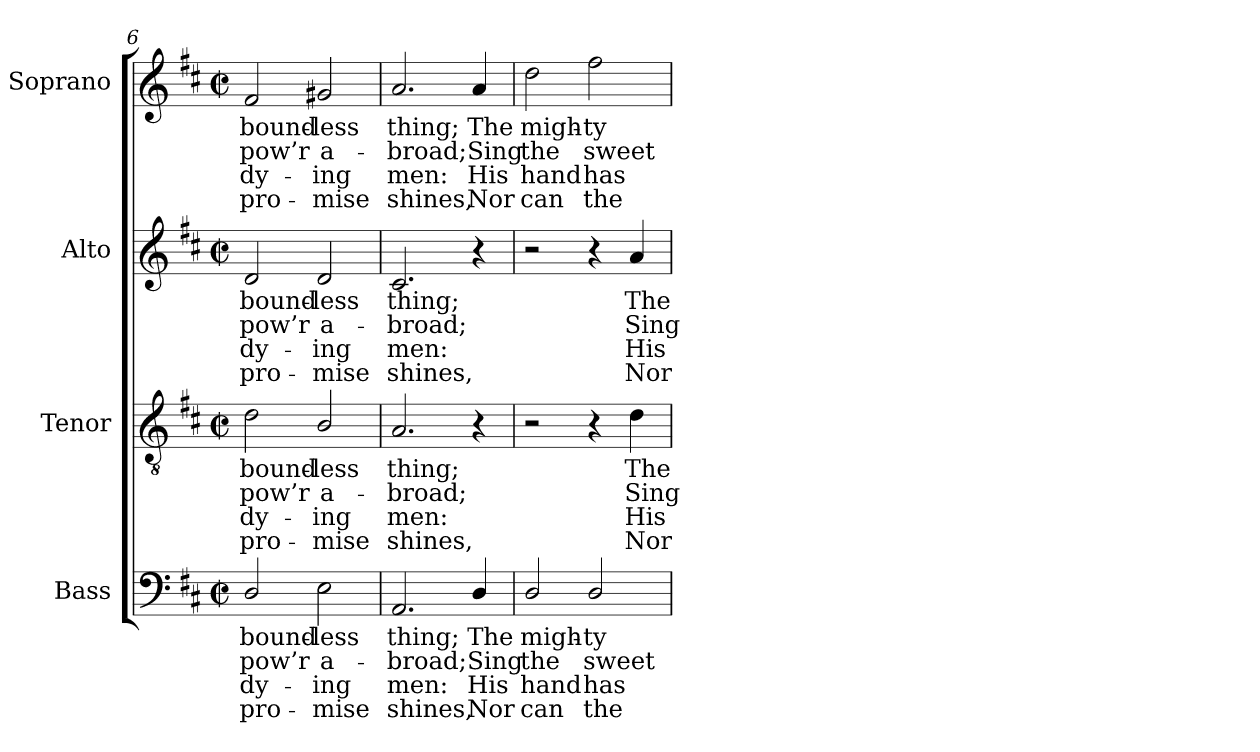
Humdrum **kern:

**kern	**text	**text	**text	**text	**kern	**text	**text	**text	**text	**kern	**text	**text	**text	**text	**kern	**text	**text	**text	**text
*part4	*part4	*part4	*part4	*part4	*part3	*part3	*part3	*part3	*part3	*part2	*part2	*part2	*part2	*part2	*part1	*part1	*part1	*part1	*part1
*staff4	*staff4	*staff4	*staff4	*staff4	*staff3	*staff3	*staff3	*staff3	*staff3	*staff2	*staff2	*staff2	*staff2	*staff2	*staff1	*staff1	*staff1	*staff1	*staff1
*I"Bass	*	*	*	*	*I"Tenor	*	*	*	*	*I"Alto	*	*	*	*	*I"Soprano	*	*	*	*
*I'B.	*	*	*	*	*I'T.	*	*	*	*	*I'A.	*	*	*	*	*I'S.	*	*	*	*
*clefF4	*	*	*	*	*clefGv2	*	*	*	*	*clefG2	*	*	*	*	*clefG2	*	*	*	*
*	*	*	*	*	*ITrd7c12	*	*	*	*	*	*	*	*	*	*	*	*	*	*
*k[f#c#]	*	*	*	*	*k[f#c#]	*	*	*	*	*k[f#c#]	*	*	*	*	*k[f#c#]	*	*	*	*
*D:	*	*	*	*	*D:	*	*	*	*	*D:	*	*	*	*	*D:	*	*	*	*
*M2/2	*	*	*	*	*M2/2	*	*	*	*	*M2/2	*	*	*	*	*M2/2	*	*	*	*
*met(c|)	*	*	*	*	*met(c|)	*	*	*	*	*met(c|)	*	*	*	*	*met(c|)	*	*	*	*
=6	=6	=6	=6	=6	=6	=6	=6	=6	=6	=6	=6	=6	=6	=6	=6	=6	=6	=6	=6
!	!LO:LY:b:color=#000000	!LO:LY:b:color=#000000	!LO:LY:b:color=#000000	!LO:LY:b:color=#000000	!	!	!	!	!	!	!	!	!	!	!	!	!	!	!
!	!	!	!	!	!	!LO:LY:b:color=#000000	!LO:LY:b:color=#000000	!LO:LY:b:color=#000000	!LO:LY:b:color=#000000	!	!	!	!	!	!	!	!	!	!
!	!	!	!	!	!	!	!	!	!	!	!LO:LY:b:color=#000000	!LO:LY:b:color=#000000	!LO:LY:b:color=#000000	!LO:LY:b:color=#000000	!	!	!	!	!
!	!	!	!	!	!	!	!	!	!	!	!	!	!	!	!	!LO:LY:b:color=#000000	!LO:LY:b:color=#000000	!LO:LY:b:color=#000000	!LO:LY:b:color=#000000
2Di/	bound-	pow’r	dy-	-pro-	2Di\	bound-	pow’r	dy-	-pro-	2di/	bound-	pow’r	dy-	-pro-	2f#i/	bound-	pow’r	dy-	-pro-
!	!LO:LY:b:color=#000000	!LO:LY:b:color=#000000	!LO:LY:b:color=#000000	!LO:LY:b:color=#000000	!	!	!	!	!	!	!	!	!	!	!	!	!	!	!
!	!	!	!	!	!	!LO:LY:b:color=#000000	!LO:LY:b:color=#000000	!LO:LY:b:color=#000000	!LO:LY:b:color=#000000	!	!	!	!	!	!	!	!	!	!
!	!	!	!	!	!	!	!	!	!	!	!LO:LY:b:color=#000000	!LO:LY:b:color=#000000	!LO:LY:b:color=#000000	!LO:LY:b:color=#000000	!	!	!	!	!
!	!	!	!	!	!	!	!	!	!	!	!	!	!	!	!	!LO:LY:b:color=#000000	!LO:LY:b:color=#000000	!LO:LY:b:color=#000000	!LO:LY:b:color=#000000
2Ei\	-less	a-	-ing	mise	2BBi/	-less	a-	-ing	mise	2di/	-less	a-	-ing	mise	2g#Xi/	-less	a-	-ing	mise
=7	=7	=7	=7	=7	=7	=7	=7	=7	=7	=7	=7	=7	=7	=7	=7	=7	=7	=7	=7
!	!LO:LY:b:color=#000000	!LO:LY:b:color=#000000	!LO:LY:b:color=#000000	!LO:LY:b:color=#000000	!	!	!	!	!	!	!	!	!	!	!	!	!	!	!
!	!	!	!	!	!	!LO:LY:b:color=#000000	!LO:LY:b:color=#000000	!LO:LY:b:color=#000000	!LO:LY:b:color=#000000	!	!	!	!	!	!	!	!	!	!
!	!	!	!	!	!	!	!	!	!	!	!LO:LY:b:color=#000000	!LO:LY:b:color=#000000	!LO:LY:b:color=#000000	!LO:LY:b:color=#000000	!	!	!	!	!
!	!	!	!	!	!	!	!	!	!	!	!	!	!	!	!	!LO:LY:b:color=#000000	!LO:LY:b:color=#000000	!LO:LY:b:color=#000000	!LO:LY:b:color=#000000
2.AAi/	thing;	-broad;	men:	shines,	2.AAi/	thing;	-broad;	men:	shines,	2.c#i/	thing;	-broad;	men:	shines,	2.ai/	thing;	-broad;	men:	shines,
!	!LO:LY:b:color=#000000	!LO:LY:b:color=#000000	!LO:LY:b:color=#000000	!LO:LY:b:color=#000000	!	!	!	!	!	!	!	!	!	!	!	!	!	!	!
!	!	!	!	!	!	!	!	!	!	!	!	!	!	!	!	!LO:LY:b:color=#000000	!LO:LY:b:color=#000000	!LO:LY:b:color=#000000	!LO:LY:b:color=#000000
4Di/	The	Sing	His	Nor	4r	.	.	.	.	4r	.	.	.	.	4ai/	The	Sing	His	Nor
!!LO:LB:g=z
=8	=8	=8	=8	=8	=8	=8	=8	=8	=8	=8	=8	=8	=8	=8	=8	=8	=8	=8	=8
!	!LO:LY:b:color=#000000	!LO:LY:b:color=#000000	!LO:LY:b:color=#000000	!LO:LY:b:color=#000000	!	!	!	!	!	!	!	!	!	!	!	!	!	!	!
!	!	!	!	!	!	!	!	!	!	!	!	!	!	!	!	!LO:LY:b:color=#000000	!LO:LY:b:color=#000000	!LO:LY:b:color=#000000	!LO:LY:b:color=#000000
2Di/	migh-	the	hand	can	2r	.	.	.	.	2r	.	.	.	.	2ddi\	migh-	the	hand	can
!	!LO:LY:b:color=#000000	!LO:LY:b:color=#000000	!LO:LY:b:color=#000000	!LO:LY:b:color=#000000	!	!	!	!	!	!	!	!	!	!	!	!	!	!	!
!	!	!	!	!	!	!	!	!	!	!	!	!	!	!	!	!LO:LY:b:color=#000000	!LO:LY:b:color=#000000	!LO:LY:b:color=#000000	!LO:LY:b:color=#000000
2Di/	-ty	sweet	has	the	4r	.	.	.	.	4r	.	.	.	.	2ff#i\	-ty	sweet	has	the
!	!	!	!	!	!	!LO:LY:b:color=#000000	!LO:LY:b:color=#000000	!LO:LY:b:color=#000000	!LO:LY:b:color=#000000	!	!	!	!	!	!	!	!	!	!
!	!	!	!	!	!	!	!	!	!	!	!LO:LY:b:color=#000000	!LO:LY:b:color=#000000	!LO:LY:b:color=#000000	!LO:LY:b:color=#000000	!	!	!	!	!
.	.	.	.	.	4Di\	The	Sing	His	Nor	4ai/	The	Sing	His	Nor	.	.	.	.	.
=	=	=	=	=	=	=	=	=	=	=	=	=	=	=	=	=	=	=	=
*-	*-	*-	*-	*-	*-	*-	*-	*-	*-	*-	*-	*-	*-	*-	*-	*-	*-	*-	*-
